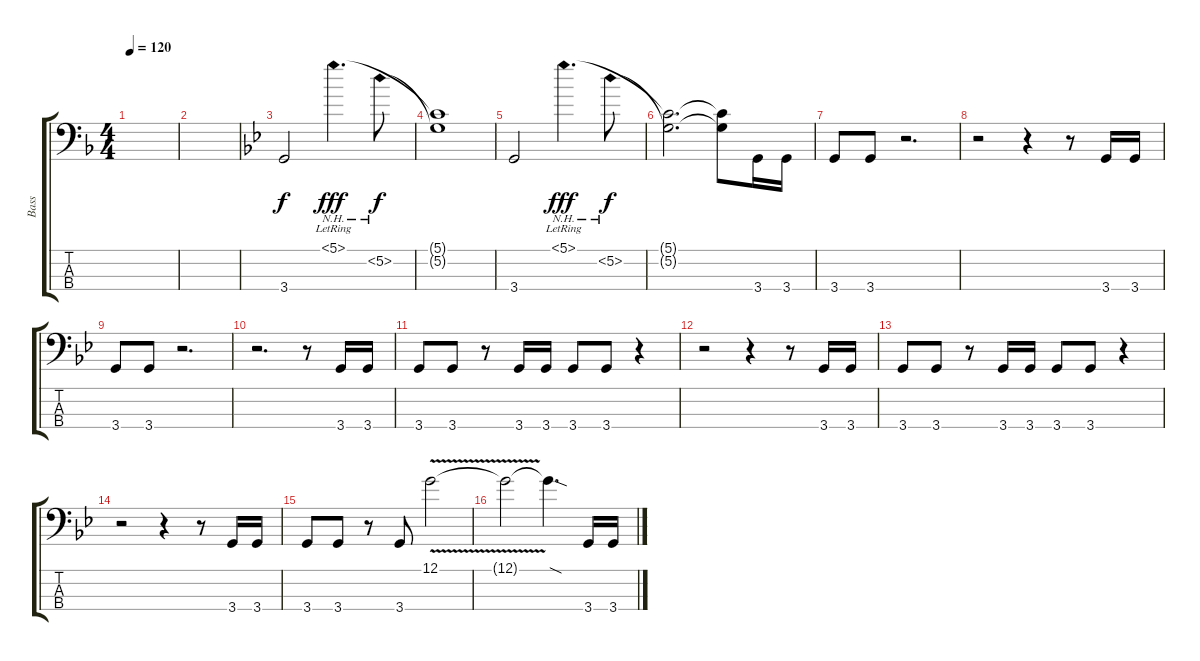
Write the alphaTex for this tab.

\track ("Bass" "Bass") {instrument electricbassfinger}
\staff {score tabs}
\tuning (G2 D2 A1 E1) {hide}
\ts (4 4)
\tempo 120
\clef f4
\ks f
|
|
\ks bb
3.4.2 5.1{nh lr}.4{d dy fff} 5.2{nh}.8{dy f} |
(5.1{t} 5.2{t}).1 |
3.4.2 5.1{nh lr}.4{d dy fff} 5.2{nh}.8{dy f} |
(5.1{t} 5.2{t}).2{d} (5.1{t} 5.2{t}).8 3.4.16 3.4.16 |
3.4.8 3.4.8 r.2{d} |
r.2 r.4 r.8 3.4.16 3.4.16 |
3.4.8 3.4.8 r.2{d} |
r.2{d} r.8 3.4.16 3.4.16 |
3.4.8 3.4.8 r.8 3.4.16 3.4.16 3.4.8 3.4.8 r.4 |
r.2 r.4 r.8 3.4.16 3.4.16 |
3.4.8 3.4.8 r.8 3.4.16 3.4.16 3.4.8 3.4.8 r.4 |
r.2 r.4 r.8 3.4.16 3.4.16 |
3.4.8 3.4.8 r.8 3.4.8 12.1{v}.2 |
12.1{t}.2 12.1{sod t}.4{d} 3.4.16 3.4.16
